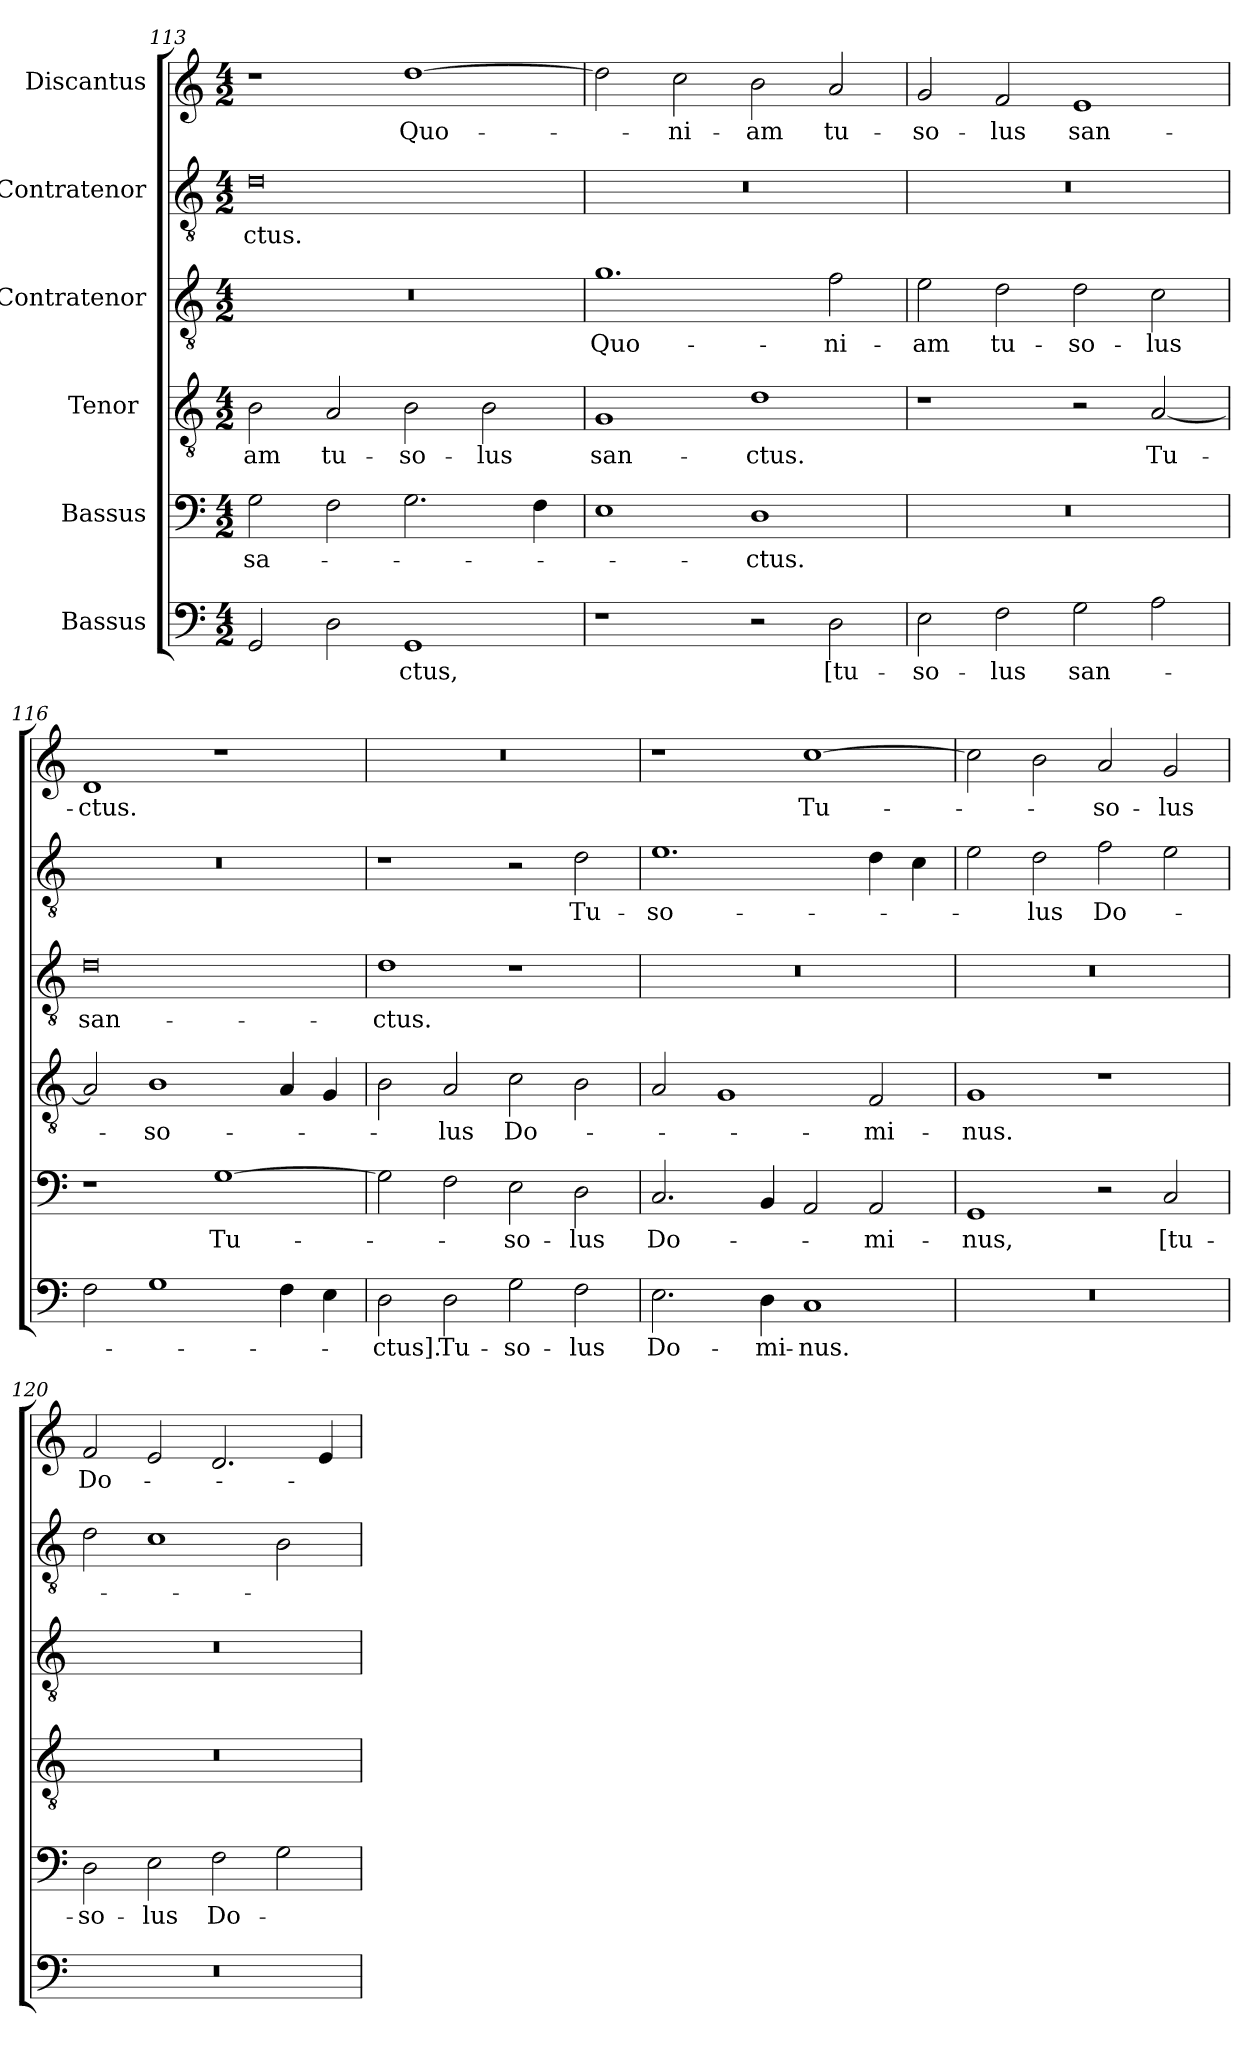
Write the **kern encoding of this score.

**kern	**text	**kern	**text	**kern	**text	**kern	**text	**kern	**text	**kern	**text
*part6	*part6	*part5	*part5	*part4	*part4	*part3	*part3	*part2	*part2	*part1	*part1
*staff6	*staff6	*staff5	*staff5	*staff4	*staff4	*staff3	*staff3	*staff2	*staff2	*staff1	*staff1
*I"Bassus	*	*I"Bassus	*	*I"Tenor 	*	*I"Contratenor	*	*I"Contratenor	*	*I"Discantus	*
*clefF4	*	*clefF4	*	*clefGv2	*	*clefGv2	*	*clefGv2	*	*clefG2	*
*k[]	*	*k[]	*	*k[]	*	*k[]	*	*k[]	*	*k[]	*
*M4/2	*	*M4/2	*	*M4/2	*	*M4/2	*	*M4/2	*	*M4/2	*
=113	=113	=113	=113	=113	=113	=113	=113	=113	=113	=113	=113
2GG/	.	2G\	sa-	2B\	-am	0r	.	0d\	-ctus.	1r	.
2D\	.	2F\	.	2A/	tu-	.	.	.	.	.	.
1GG/	-ctus,	2.G\	.	2B\	so-	.	.	.	.	[1dd\	Quo-
.	.	.	.	2B\	-lus	.	.	.	.	.	.
.	.	4F\	.	.	.	.	.	.	.	.	.
=114	=114	=114	=114	=114	=114	=114	=114	=114	=114	=114	=114
1r	.	1E\	.	1G/	san-	1.g\	Quo-	0r	.	2dd\]	.
.	.	.	.	.	.	.	.	.	.	2cc\	-ni-
2r	.	1D\	-ctus.	1d\	-ctus.	.	.	.	.	2b\	-am
2D\	[tu-	.	.	.	.	2f\	-ni-	.	.	2a/	tu-
=115	=115	=115	=115	=115	=115	=115	=115	=115	=115	=115	=115
2E\	so-	0r	.	1r	.	2e\	-am	0r	.	2g/	so-
2F\	-lus	.	.	.	.	2d\	tu-	.	.	2f/	-lus
2G\	san-	.	.	2r	.	2d\	-so-	.	.	1e/	san-
2A\	.	.	.	[2A/	Tu-	2c\	-lus	.	.	.	.
=116	=116	=116	=116	=116	=116	=116	=116	=116	=116	=116	=116
2F\	.	1r	.	2A/]	.	0d\	san-	0r	.	1d/	-ctus.
1G\	.	.	.	1B\	so-	.	.	.	.	.	.
.	.	[1G\	Tu-	.	.	.	.	.	.	1r	.
4F\	.	.	.	4A/	.	.	.	.	.	.	.
4E\	.	.	.	4G/	.	.	.	.	.	.	.
=117	=117	=117	=117	=117	=117	=117	=117	=117	=117	=117	=117
2D\	-ctus].	2G\]	.	2B\	.	1d\	-ctus.	1r	.	0r	.
2D\	Tu-	2F\	.	2A/	-lus	.	.	.	.	.	.
2G\	-so-	2E\	so-	2c\	Do-	1r	.	2r	.	.	.
2F\	-lus	2D\	-lus	2B\	.	.	.	2d\	Tu-	.	.
=118	=118	=118	=118	=118	=118	=118	=118	=118	=118	=118	=118
2.E\	Do-	2.C/	Do-	2A/	.	0r	.	1.e\	so-	1r	.
.	.	.	.	1G/	.	.	.	.	.	.	.
4D\	-mi-	4BB/	.	.	.	.	.	.	.	.	.
1C/	-nus.	2AA/	.	.	.	.	.	.	.	[1cc\	Tu-
.	.	2AA/	-mi-	2F/	-mi-	.	.	4d\	.	.	.
.	.	.	.	.	.	.	.	4c\	.	.	.
=119	=119	=119	=119	=119	=119	=119	=119	=119	=119	=119	=119
0r	.	1GG/	-nus,	1G/	-nus.	0r	.	2e\	.	2cc\]	.
.	.	.	.	.	.	.	.	2d\	-lus	2b\	.
.	.	2r	.	1r	.	.	.	2f\	Do-	2a/	so-
.	.	2C/	[tu-	.	.	.	.	2e\	.	2g/	-lus
=120	=120	=120	=120	=120	=120	=120	=120	=120	=120	=120	=120
0r	.	2D\	so-	0r	.	0r	.	2d\	.	2f/	Do-
.	.	2E\	-lus	.	.	.	.	1c\	.	2e/	.
.	.	2F\	Do-	.	.	.	.	.	.	2.d/	.
.	.	2G\	.	.	.	.	.	2B\	.	.	.
.	.	.	.	.	.	.	.	.	.	4e/	.
=	=	=	=	=	=	=	=	=	=	=	=
*-	*-	*-	*-	*-	*-	*-	*-	*-	*-	*-	*-
